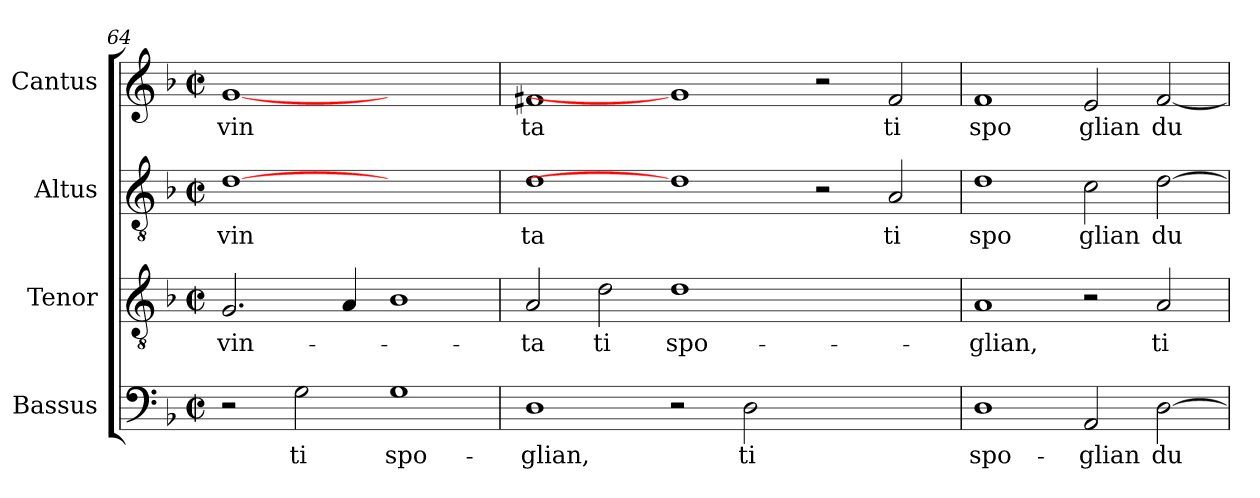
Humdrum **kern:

**kern	**text	**kern	**text	**kern	**text	**kern	**text
*part4	*part4	*part3	*part3	*part2	*part2	*part1	*part1
*staff4	*staff4	*staff3	*staff3	*staff2	*staff2	*staff1	*staff1
*I"Bassus	*	*I"Tenor	*	*I"Altus	*	*I"Cantus	*
!!LO:PB:g=z
*clefF4	*	*clefGv2	*	*clefGv2	*	*clefG2	*
*k[b-]	*	*k[b-]	*	*k[b-]	*	*k[b-]	*
*F:	*	*F:	*	*F:	*	*F:	*
*M2/2	*	*M2/2	*	*M2/2	*	*M2/2	*
*met(c|)	*	*met(c|)	*	*met(c|)	*	*met(c|)	*
=64	=64	=64	=64	=64	=64	=64	=64
!	!	!	!LO:LY:b	!	!LO:LY:b:cj	!	!LO:LY:b:cj
2r	.	2.G/	vin-	[1d	vin	[1g	vin
!	!LO:LY:b:cj	!	!	!	!	!	!
2G\	ti	.	.	.	.	.	.
.	.	4A/	.	.	.	.	.
!	!LO:LY:b:cj	!	!	!	!	!	!
1G	spo-	1B-	.	1ryy	.	1ryy	.
=65	=65	=65	=65	=65	=65	=65	=65
!	!LO:LY:b:cj	!	!LO:LY:b:cj	!	!LO:LY:b:cj	!	!LO:LY:b:cj
1D	-glian,	2A/	-ta	1d	ta	1f#	ta
!	!	!	!LO:LY:b:cj	!	!	!	!
.	.	2d\	ti	.	.	.	.
!	!	!	!LO:LY:b:cj	!	!	!	!
2r	.	1d	spo-	1d]	.	1g]	.
!	!LO:LY:b:cj	!	!	!	!	!	!
2D\	ti	.	.	.	.	.	.
1ryy	.	1ryy	.	2r	.	2r	.
!	!	!	!	!	!LO:LY:b:cj	!	!LO:LY:b:cj
.	.	.	.	2A/	ti	2f#/	ti
=66	=66	=66	=66	=66	=66	=66	=66
!	!LO:LY:b:cj	!	!LO:LY:b:cj	!	!LO:LY:b:cj	!	!LO:LY:b:cj
1D	spo-	1A	-glian,	1d	spo	1f	spo
!	!LO:LY:b:cj	!	!	!	!LO:LY:b:cj	!	!LO:LY:b:cj
2AA/	-glian	2r	.	2c\	glian	2e/	glian
!	!LO:LY:b	!	!LO:LY:b:cj	!	!LO:LY:b	!	!LO:LY:b
[>2D\	du-	2A/	ti	[>2d\	du	[<2f/	du
=	=	=	=	=	=	=	=
*-	*-	*-	*-	*-	*-	*-	*-
